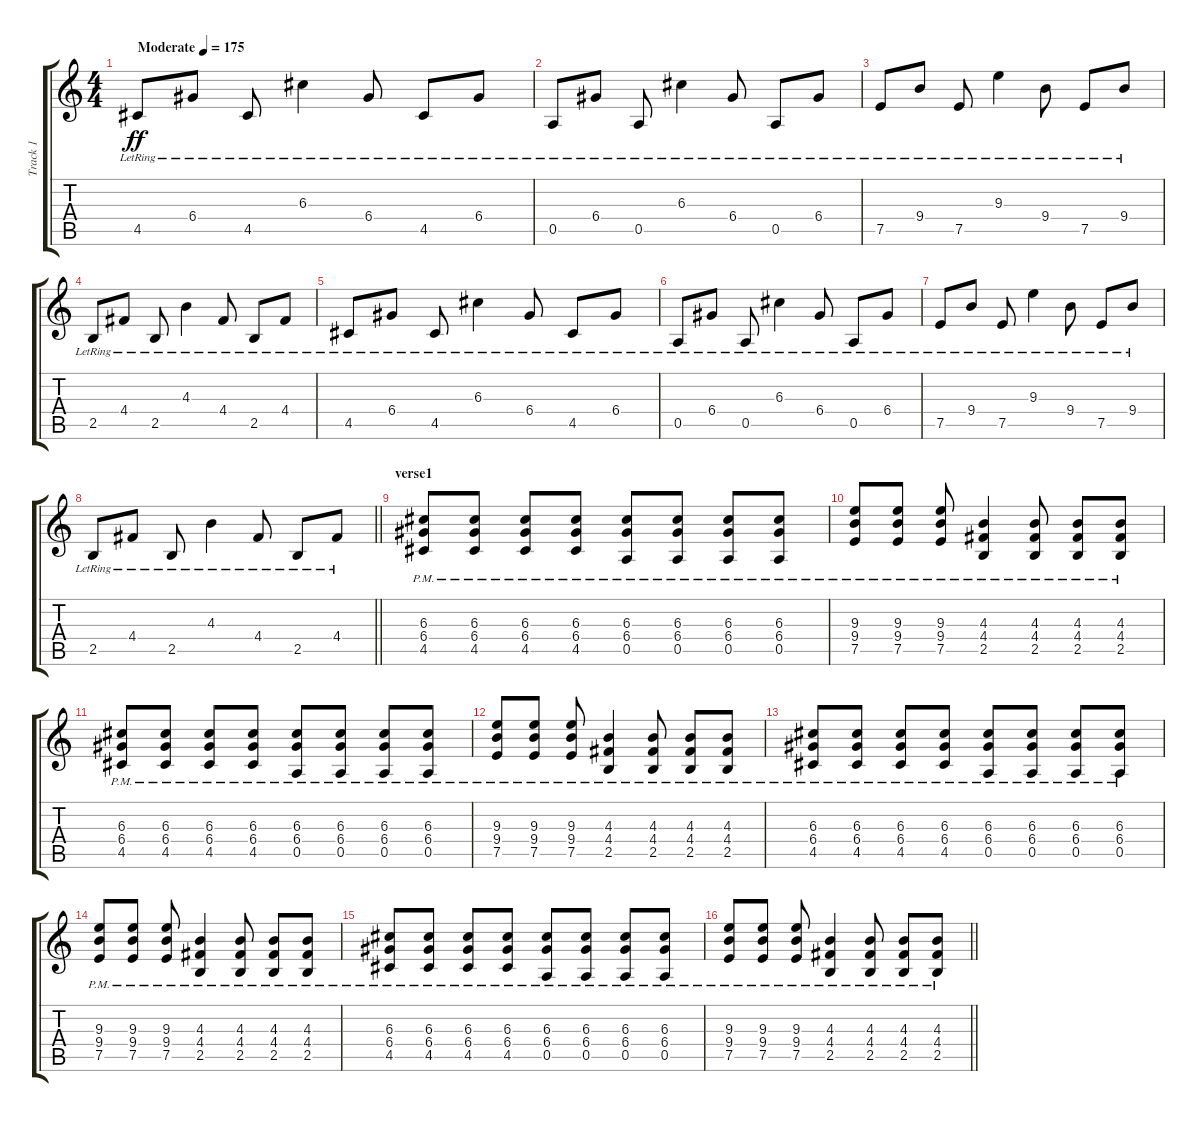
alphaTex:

\track ("Track 1" "Track 1") {instrument electricguitarjazz}
\staff {score tabs}
\tuning (E4 B3 G3 D3 A2 E2) {hide}
\ts (4 4)
\tempo (175 "Moderate")
\clef g2
\ks c
4.5{lr}.8{dy ff instrument electricguitarjazz} 6.4{lr}.8 4.5{lr}.8 6.3{lr}.4 6.4{lr}.8 4.5{lr}.8 6.4{lr}.8 |
0.5{lr}.8 6.4{lr}.8 0.5{lr}.8 6.3{lr}.4 6.4{lr}.8 0.5{lr}.8 6.4{lr}.8 |
7.5{lr}.8 9.4{lr}.8 7.5{lr}.8 9.3{lr}.4 9.4{lr}.8 7.5{lr}.8 9.4{lr}.8 |
2.5{lr}.8 4.4{lr}.8 2.5{lr}.8 4.3{lr}.4 4.4{lr}.8 2.5{lr}.8 4.4{lr}.8 |
4.5{lr}.8 6.4{lr}.8 4.5{lr}.8 6.3{lr}.4 6.4{lr}.8 4.5{lr}.8 6.4{lr}.8 |
0.5{lr}.8 6.4{lr}.8 0.5{lr}.8 6.3{lr}.4 6.4{lr}.8 0.5{lr}.8 6.4{lr}.8 |
7.5{lr}.8 9.4{lr}.8 7.5{lr}.8 9.3{lr}.4 9.4{lr}.8 7.5{lr}.8 9.4{lr}.8 |
\barLineRight lightlight
2.5{lr}.8 4.4{lr}.8 2.5{lr}.8 4.3{lr}.4 4.4{lr}.8 2.5{lr}.8 4.4{lr}.8 |
\section ("" "verse1")
(6.3{pm} 6.4{pm} 4.5{pm}).8{instrument distortionguitar} (6.3{pm} 6.4{pm} 4.5{pm}).8 (6.3{pm} 6.4{pm} 4.5{pm}).8 (6.3{pm} 6.4{pm} 4.5{pm}).8 (6.3{pm} 6.4{pm} 0.5{pm}).8 (6.3{pm} 6.4{pm} 0.5{pm}).8 (6.3{pm} 6.4{pm} 0.5{pm}).8 (6.3{pm} 6.4{pm} 0.5{pm}).8 |
(9.3{pm} 9.4{pm} 7.5{pm}).8 (9.3{pm} 9.4{pm} 7.5{pm}).8 (9.3{pm} 9.4{pm} 7.5{pm}).8 (4.3{pm} 4.4{pm} 2.5{pm}).4 (4.3{pm} 4.4{pm} 2.5{pm}).8 (4.3{pm} 4.4{pm} 2.5{pm}).8 (4.3{pm} 4.4{pm} 2.5{pm}).8 |
(6.3{pm} 6.4{pm} 4.5{pm}).8 (6.3{pm} 6.4{pm} 4.5{pm}).8 (6.3{pm} 6.4{pm} 4.5{pm}).8 (6.3{pm} 6.4{pm} 4.5{pm}).8 (6.3{pm} 6.4{pm} 0.5{pm}).8 (6.3{pm} 6.4{pm} 0.5{pm}).8 (6.3{pm} 6.4{pm} 0.5{pm}).8 (6.3{pm} 6.4{pm} 0.5{pm}).8 |
(9.3{pm} 9.4{pm} 7.5{pm}).8 (9.3{pm} 9.4{pm} 7.5{pm}).8 (9.3{pm} 9.4{pm} 7.5{pm}).8 (4.3{pm} 4.4{pm} 2.5{pm}).4 (4.3{pm} 4.4{pm} 2.5{pm}).8 (4.3{pm} 4.4{pm} 2.5{pm}).8 (4.3{pm} 4.4{pm} 2.5{pm}).8 |
(6.3{pm} 6.4{pm} 4.5{pm}).8 (6.3{pm} 6.4{pm} 4.5{pm}).8 (6.3{pm} 6.4{pm} 4.5{pm}).8 (6.3{pm} 6.4{pm} 4.5{pm}).8 (6.3{pm} 6.4{pm} 0.5{pm}).8 (6.3{pm} 6.4{pm} 0.5{pm}).8 (6.3{pm} 6.4{pm} 0.5{pm}).8 (6.3{pm} 6.4{pm} 0.5{pm}).8 |
(9.3{pm} 9.4{pm} 7.5{pm}).8 (9.3{pm} 9.4{pm} 7.5{pm}).8 (9.3{pm} 9.4{pm} 7.5{pm}).8 (4.3{pm} 4.4{pm} 2.5{pm}).4 (4.3{pm} 4.4{pm} 2.5{pm}).8 (4.3{pm} 4.4{pm} 2.5{pm}).8 (4.3{pm} 4.4{pm} 2.5{pm}).8 |
(6.3{pm} 6.4{pm} 4.5{pm}).8{instrument distortionguitar} (6.3{pm} 6.4{pm} 4.5{pm}).8 (6.3{pm} 6.4{pm} 4.5{pm}).8 (6.3{pm} 6.4{pm} 4.5{pm}).8 (6.3{pm} 6.4{pm} 0.5{pm}).8 (6.3{pm} 6.4{pm} 0.5{pm}).8 (6.3{pm} 6.4{pm} 0.5{pm}).8 (6.3{pm} 6.4{pm} 0.5{pm}).8 |
\barLineRight lightlight
(9.3{pm} 9.4{pm} 7.5{pm}).8 (9.3{pm} 9.4{pm} 7.5{pm}).8 (9.3{pm} 9.4{pm} 7.5{pm}).8 (4.3{pm} 4.4{pm} 2.5{pm}).4 (4.3{pm} 4.4{pm} 2.5{pm}).8 (4.3{pm} 4.4{pm} 2.5{pm}).8 (4.3{pm} 4.4{pm} 2.5{pm}).8
